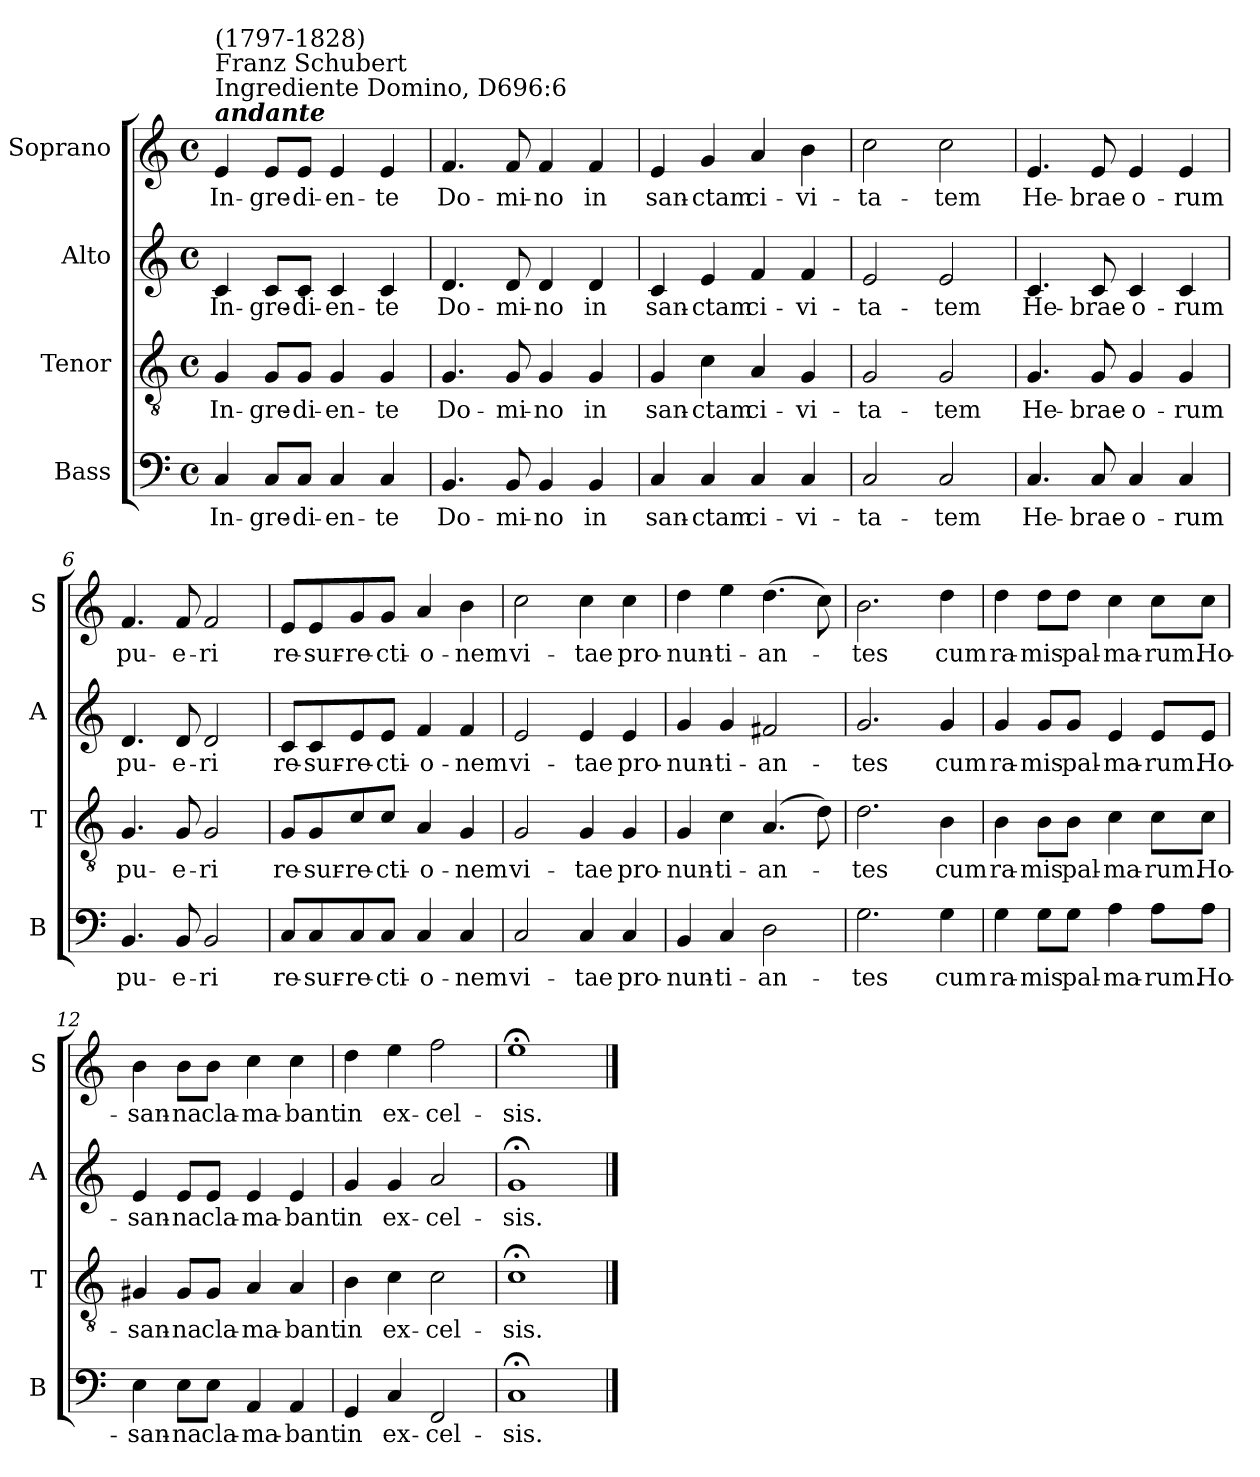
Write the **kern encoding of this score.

**kern	**text	**kern	**text	**kern	**text	**kern	**text
*part4	*part4	*part3	*part3	*part2	*part2	*part1	*part1
*staff4	*staff4	*staff3	*staff3	*staff2	*staff2	*staff1	*staff1
*I"Bass	*	*I"Tenor	*	*I"Alto	*	*I"Soprano	*
*I'B	*	*I'T	*	*I'A	*	*I'S	*
*clefF4	*	*clefGv2	*	*clefG2	*	*clefG2	*
*k[]	*	*k[]	*	*k[]	*	*k[]	*
*M4/4	*	*M4/4	*	*M4/4	*	*M4/4	*
*met(c)	*	*met(c)	*	*met(c)	*	*met(c)	*
*MM90	*	*MM90	*	*MM90	*	*MM90	*
=1	=1	=1	=1	=1	=1	=1	=1
!	!	!	!	!	!	!LO:TX:a:Bi:t=andante	!
!	!	!	!	!	!	!LO:TX:a:t=Ingrediente Domino, D696&colon;6	!
!	!	!	!	!	!	!LO:TX:a:t=Franz Schubert	!
!	!	!	!	!	!	!LO:TX:a:t=(1797-1828)	!
!	!LO:LY:b	!	!LO:LY:b	!	!LO:LY:b	!	!LO:LY:b
4C/	In-	4G/	In-	4c/	In-	4e/	In-
!	!LO:LY:b	!	!LO:LY:b	!	!LO:LY:b	!	!LO:LY:b
8C/L	-gre-	8G/L	-gre-	8c/L	-gre-	8e/L	-gre-
!	!LO:LY:b	!	!LO:LY:b	!	!LO:LY:b	!	!LO:LY:b
8C/J	-di-	8G/J	-di-	8c/J	-di-	8e/J	-di-
!	!LO:LY:b	!	!LO:LY:b	!	!LO:LY:b	!	!LO:LY:b
4C/	-en-	4G/	-en-	4c/	-en-	4e/	-en-
!	!LO:LY:b	!	!LO:LY:b	!	!LO:LY:b	!	!LO:LY:b
4C/	-te	4G/	-te	4c/	-te	4e/	-te
=2	=2	=2	=2	=2	=2	=2	=2
!	!LO:LY:b	!	!LO:LY:b	!	!LO:LY:b	!	!LO:LY:b
4.BB/	Do-	4.G/	Do-	4.d/	Do-	4.f/	Do-
!	!LO:LY:b	!	!LO:LY:b	!	!LO:LY:b	!	!LO:LY:b
8BB/	-mi-	8G/	-mi-	8d/	-mi-	8f/	-mi-
!	!LO:LY:b	!	!LO:LY:b	!	!LO:LY:b	!	!LO:LY:b
4BB/	-no	4G/	-no	4d/	-no	4f/	-no
!	!LO:LY:b	!	!LO:LY:b	!	!LO:LY:b	!	!LO:LY:b
4BB/	in	4G/	in	4d/	in	4f/	in
=3	=3	=3	=3	=3	=3	=3	=3
!	!LO:LY:b	!	!LO:LY:b	!	!LO:LY:b	!	!LO:LY:b
4C/	san-	4G/	san-	4c/	san-	4e/	san-
!	!LO:LY:b	!	!LO:LY:b	!	!LO:LY:b	!	!LO:LY:b
4C/	-ctam	4c\	-ctam	4e/	-ctam	4g/	-ctam
!	!LO:LY:b	!	!LO:LY:b	!	!LO:LY:b	!	!LO:LY:b
4C/	ci-	4A/	ci-	4f/	ci-	4a/	ci-
!	!LO:LY:b	!	!LO:LY:b	!	!LO:LY:b	!	!LO:LY:b
4C/	-vi-	4G/	-vi-	4f/	-vi-	4b\	-vi-
=4	=4	=4	=4	=4	=4	=4	=4
!	!LO:LY:b	!	!LO:LY:b	!	!LO:LY:b	!	!LO:LY:b
2C/	-ta-	2G/	-ta-	2e/	-ta-	2cc\	-ta-
!	!LO:LY:b	!	!LO:LY:b	!	!LO:LY:b	!	!LO:LY:b
2C/	-tem	2G/	-tem	2e/	-tem	2cc\	-tem
!!LO:LB:g=z
=5	=5	=5	=5	=5	=5	=5	=5
!	!LO:LY:b	!	!LO:LY:b	!	!LO:LY:b	!	!LO:LY:b
4.C/	He-	4.G/	He-	4.c/	He-	4.e/	He-
!	!LO:LY:b	!	!LO:LY:b	!	!LO:LY:b	!	!LO:LY:b
8C/	-brae-	8G/	-brae-	8c/	-brae-	8e/	-brae-
!	!LO:LY:b	!	!LO:LY:b	!	!LO:LY:b	!	!LO:LY:b
4C/	-o-	4G/	-o-	4c/	-o-	4e/	-o-
!	!LO:LY:b	!	!LO:LY:b	!	!LO:LY:b	!	!LO:LY:b
4C/	-rum	4G/	-rum	4c/	-rum	4e/	-rum
=6	=6	=6	=6	=6	=6	=6	=6
!	!LO:LY:b	!	!LO:LY:b	!	!LO:LY:b	!	!LO:LY:b
4.BB/	pu-	4.G/	pu-	4.d/	pu-	4.f/	pu-
!	!LO:LY:b	!	!LO:LY:b	!	!LO:LY:b	!	!LO:LY:b
8BB/	-e-	8G/	-e-	8d/	-e-	8f/	-e-
!	!LO:LY:b	!	!LO:LY:b	!	!LO:LY:b	!	!LO:LY:b
2BB/	-ri	2G/	-ri	2d/	-ri	2f/	-ri
=7	=7	=7	=7	=7	=7	=7	=7
!	!LO:LY:b	!	!LO:LY:b	!	!LO:LY:b	!	!LO:LY:b
8C/L	re-	8G/L	re-	8c/L	re-	8e/L	re-
!	!LO:LY:b	!	!LO:LY:b	!	!LO:LY:b	!	!LO:LY:b
8C/	-sur-	8G/	-sur-	8c/	-sur-	8e/	-sur-
!	!LO:LY:b	!	!LO:LY:b	!	!LO:LY:b	!	!LO:LY:b
8C/	-re-	8c/	-re-	8e/	-re-	8g/	-re-
!	!LO:LY:b	!	!LO:LY:b	!	!LO:LY:b	!	!LO:LY:b
8C/J	-cti-	8c/J	-cti-	8e/J	-cti-	8g/J	-cti-
!	!LO:LY:b	!	!LO:LY:b	!	!LO:LY:b	!	!LO:LY:b
4C/	-o-	4A/	-o-	4f/	-o-	4a/	-o-
!	!LO:LY:b	!	!LO:LY:b	!	!LO:LY:b	!	!LO:LY:b
4C/	-nem	4G/	-nem	4f/	-nem	4b\	-nem
=8	=8	=8	=8	=8	=8	=8	=8
!	!LO:LY:b	!	!LO:LY:b	!	!LO:LY:b	!	!LO:LY:b
2C/	vi-	2G/	vi-	2e/	vi-	2cc\	vi-
!	!LO:LY:b	!	!LO:LY:b	!	!LO:LY:b	!	!LO:LY:b
4C/	-tae	4G/	-tae	4e/	-tae	4cc\	-tae
!	!LO:LY:b	!	!LO:LY:b	!	!LO:LY:b	!	!LO:LY:b
4C/	pro-	4G/	pro-	4e/	pro-	4cc\	pro-
=9	=9	=9	=9	=9	=9	=9	=9
!	!LO:LY:b	!	!LO:LY:b	!	!LO:LY:b	!	!LO:LY:b
4BB/	-nun-	4G/	-nun-	4g/	-nun-	4dd\	-nun-
!	!LO:LY:b	!	!LO:LY:b	!	!LO:LY:b	!	!LO:LY:b
4C/	-ti-	4c\	-ti-	4g/	-ti-	4ee\	-ti-
!	!LO:LY:b	!	!LO:LY:b	!	!LO:LY:b	!	!LO:LY:b
2D\	-an-	(<4.A/	-an-	2f#X/	-an-	(>4.dd\	-an-
.	.	8d\)	.	.	.	8cc\)	.
!!LO:PB:g=z
=10	=10	=10	=10	=10	=10	=10	=10
!	!LO:LY:b	!	!LO:LY:b	!	!LO:LY:b	!	!LO:LY:b
2.G\	-tes	2.d\	tes	2.g/	-tes	2.b\	tes
!	!LO:LY:b	!	!LO:LY:b	!	!LO:LY:b	!	!LO:LY:b
4G\	cum	4B\	cum	4g/	cum	4dd\	cum
=11	=11	=11	=11	=11	=11	=11	=11
!	!LO:LY:b	!	!LO:LY:b	!	!LO:LY:b	!	!LO:LY:b
4G\	ra-	4B\	ra-	4g/	ra-	4dd\	ra-
!	!LO:LY:b	!	!LO:LY:b	!	!LO:LY:b	!	!LO:LY:b
8G\L	-mis	8B\L	-mis	8g/L	-mis	8dd\L	-mis
!	!LO:LY:b	!	!LO:LY:b	!	!LO:LY:b	!	!LO:LY:b
8G\J	pal-	8B\J	pal-	8g/J	pal-	8dd\J	pal-
!	!LO:LY:b	!	!LO:LY:b	!	!LO:LY:b	!	!LO:LY:b
4A\	-ma-	4c\	-ma-	4e/	-ma-	4cc\	-ma-
!	!LO:LY:b	!	!LO:LY:b	!	!LO:LY:b	!	!LO:LY:b
8A\L	-rum.	8c\L	-rum.	8e/L	-rum.	8cc\L	-rum.
!	!LO:LY:b	!	!LO:LY:b	!	!LO:LY:b	!	!LO:LY:b
8A\J	Ho-	8c\J	Ho-	8e/J	Ho-	8cc\J	Ho-
=12	=12	=12	=12	=12	=12	=12	=12
!	!LO:LY:b	!	!LO:LY:b	!	!LO:LY:b	!	!LO:LY:b
4E\	-san-	4G#X/	-san-	4e/	-san-	4b\	-san-
!	!LO:LY:b	!	!LO:LY:b	!	!LO:LY:b	!	!LO:LY:b
8E\L	-na	8G#/L	-na	8e/L	-na	8b\L	-na
!	!LO:LY:b	!	!LO:LY:b	!	!LO:LY:b	!	!LO:LY:b
8E\J	cla-	8G#/J	cla-	8e/J	cla-	8b\J	cla-
!	!LO:LY:b	!	!LO:LY:b	!	!LO:LY:b	!	!LO:LY:b
4AA/	-ma-	4A/	-ma-	4e/	-ma-	4cc\	-ma-
!	!LO:LY:b	!	!LO:LY:b	!	!LO:LY:b	!	!LO:LY:b
4AA/	-bant	4A/	-bant	4e/	-bant	4cc\	-bant
=13	=13	=13	=13	=13	=13	=13	=13
!	!LO:LY:b	!	!LO:LY:b	!	!LO:LY:b	!	!LO:LY:b
4GG/	in	4B\	in	4g/	in	4dd\	in
!	!LO:LY:b	!	!LO:LY:b	!	!LO:LY:b	!	!LO:LY:b
4C/	ex-	4c\	ex-	4g/	ex-	4ee\	ex-
!	!LO:LY:b	!	!LO:LY:b	!	!LO:LY:b	!	!LO:LY:b
2FF/	-cel-	2c\	-cel-	2a/	-cel-	2ff\	-cel-
=14	=14	=14	=14	=14	=14	=14	=14
!	!LO:LY:b	!	!LO:LY:b	!	!LO:LY:b	!	!LO:LY:b
1C;<	-sis.	1c;<	-sis.	1g;<	-sis.	1ee;<	-sis.
==	==	==	==	==	==	==	==
*-	*-	*-	*-	*-	*-	*-	*-
